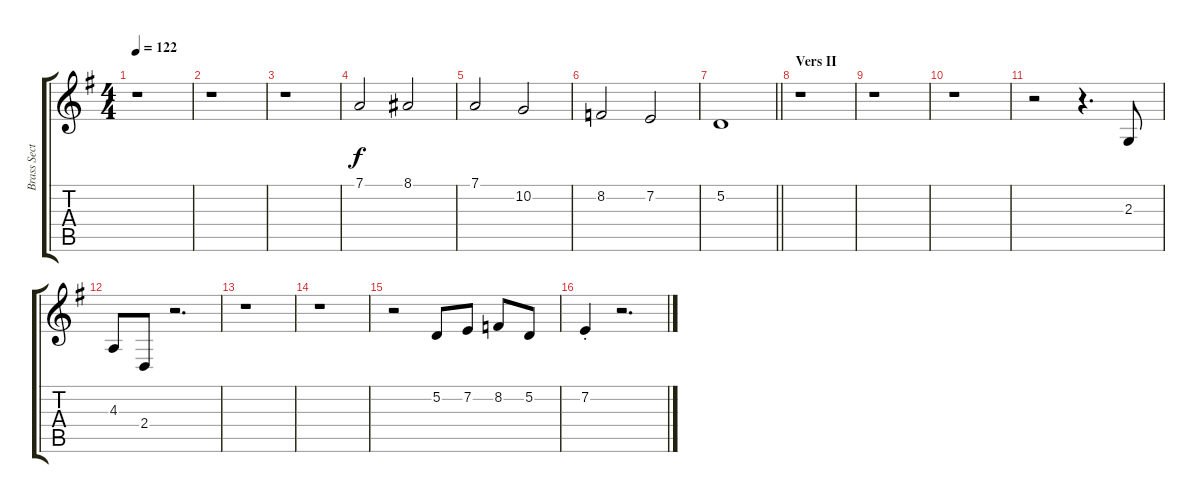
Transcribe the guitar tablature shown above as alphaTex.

\track ("Brass Section" "Brass Sect") {instrument frenchhorn}
\staff {score tabs}
\tuning (D4 A3 F3 C3 G2 D2) {hide}
\ts (4 4)
\tempo 122
\clef g2
\ks g
r.1{dy f} |
r.1 |
r.1 |
7.1.2 8.1.2 |
7.1.2 10.2.2 |
8.2.2 7.2.2 |
\barLineRight lightlight
5.2.1 |
\section ("" "Vers II")
r.1 |
r.1 |
r.1 |
r.2 r.4{d} 2.3.8 |
4.3.8 2.4.8 r.2{d} |
r.1 |
r.1 |
r.2 5.2.8 7.2.8 8.2.8 5.2.8 |
7.2{st}.4 r.2{d}
